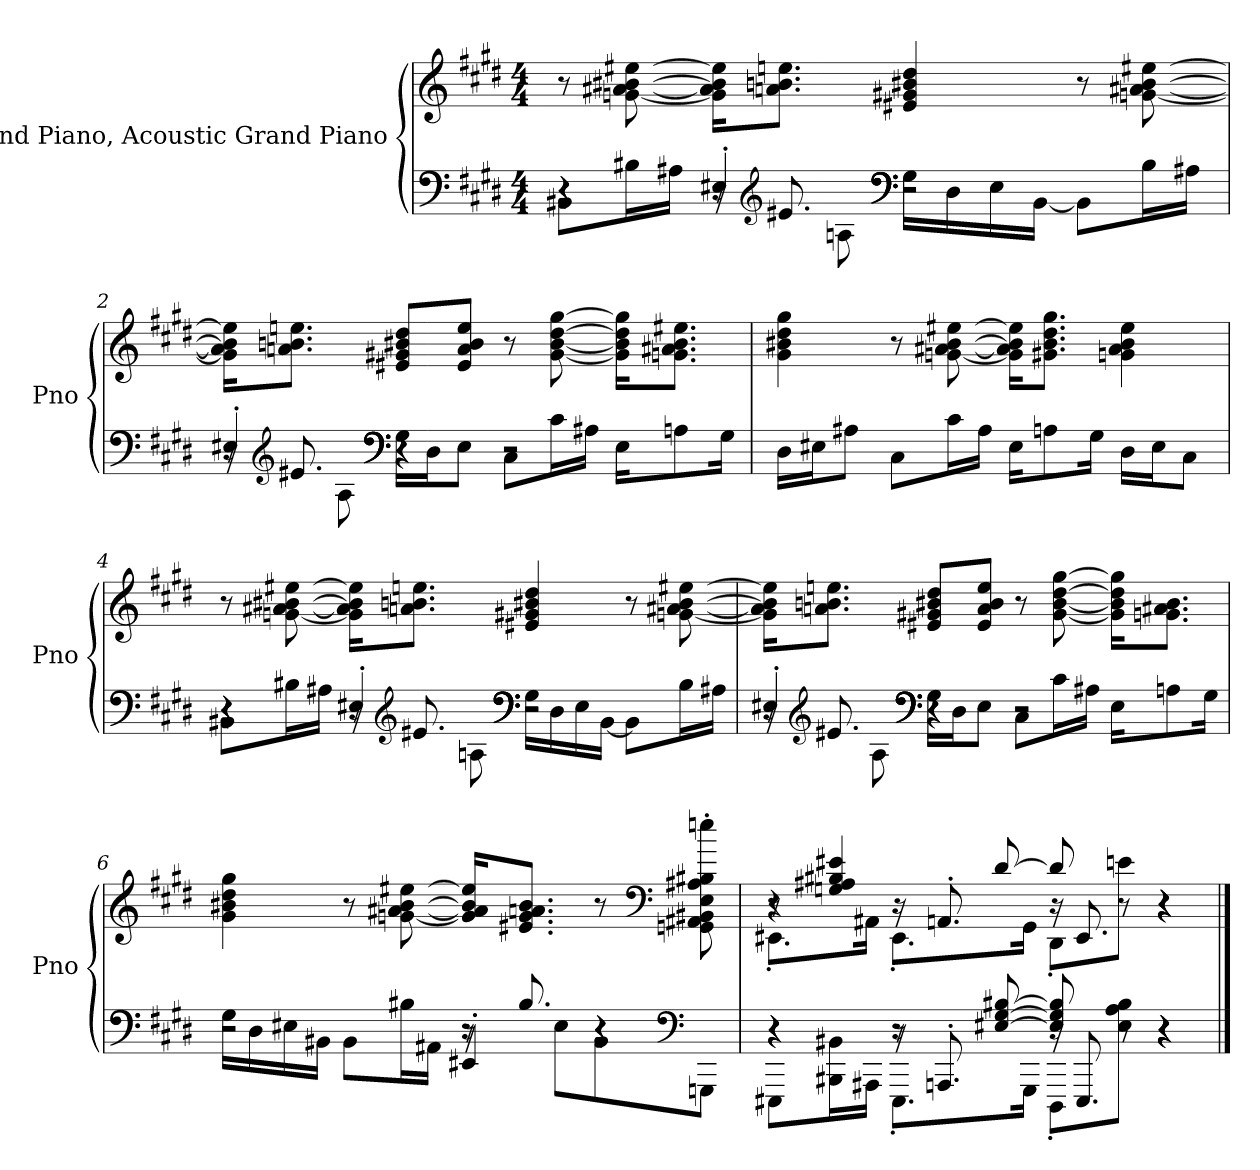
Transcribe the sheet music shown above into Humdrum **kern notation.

**kern	**kern
*part1	*part1
*staff2	*staff1
*I"Grand Piano, Acoustic Grand Piano	*
*I'Pno	*
*clefF4	*clefG2
*k[f#c#g#d#]	*k[f#c#g#d#]
*M4/4	*M4/4
*MM120	*MM120
=1	=1
*^	*
*	*^	*
4r	8BB#Xi\L	4r	8r
.	16B#Xi\L	.	[8gni\ [8a#Xi\ [8b#Xi\ [8ee#Xi\
.	16A#Xi\JJ	.	.
16r	8r	4E#X'i/	16g\] 16a#\] 16b#\] 16ee#\]KL
*clefG2	*	*	*
8.e#Xi/	.	.	8.ani\ 8.bni\ 8.eeni\J
.	8Ani\	.	.
*clefF4	*	*	*
2r	16G#i\LL	2r	4e#Xi/ 4g#Xi/ 4b#Xi/ 4dd#i/
.	16D#i\	.	.
.	16E#i\	.	.
.	[16BB#i\JJ	.	.
.	8BB#\L]	.	8r
.	16B#i\L	.	[8gni\ [8a#Xi\ [8b#i\ [8ee#Xi\
.	16A#Xi\JJ	.	.
!!LO:LB:g=z
=2	=2	=2	=2
16r	8r	4E#X'i/	16g\] 16a#\] 16b#\] 16ee#\]KL
*clefG2	*	*	*
8.e#Xi/	.	.	8.ani\ 8.bni\ 8.eeni\J
.	8Ai\	.	.
*clefF4	*	*	*
4r	16G#i\LL	4r	8e#Xi/ 8g#Xi/ 8b#Xi/ 8dd#i/L
.	16D#i\J	.	.
.	8E#i\J	.	8e#i/ 8ai/ 8b#i/ 8eei/J
2r	8C#i\L	2r	8r
.	16c#i\L	.	[8g#i\ [8b#i\ [8dd#i\ [8gg#i\
.	16A#Xi\JJ	.	.
.	16E#i\KL	.	16g#\] 16b#\] 16dd#\] 16gg#\]KL
.	8Ani\	.	8.gni\ 8.a#Xi\ 8.b#i\ 8.ee#Xi\J
.	16G#i\Jk	.	.
*v	*v	*v	*
=3	=3
16D#i\LL	4g#i\ 4b#Xi\ 4dd#i\ 4gg#i\
16E#Xi\J	.
8A#Xi\J	.
8C#i\L	8r
16c#i\L	[8gni\ [8a#Xi\ [8b#i\ [8ee#Xi\
16A#i\JJ	.
16E#i\KL	16g\] 16a#\] 16b#\] 16ee#\]KL
8Ani\	8.g#Xi\ 8.b#i\ 8.dd#i\ 8.gg#i\J
16G#i\Jk	.
16D#i\LL	4gni\ 4a#i\ 4b#i\ 4ee#i\
16E#i\J	.
8C#i\J	.
!!LO:LB:g=z
=4	=4
*^	*
*	*^	*
4r	8BB#Xi\L	4r	8r
.	16B#Xi\L	.	[8gni\ [8a#Xi\ [8b#Xi\ [8ee#Xi\
.	16A#Xi\JJ	.	.
16r	8r	4E#X'i/	16g\] 16a#\] 16b#\] 16ee#\]KL
*clefG2	*	*	*
8.e#Xi/	.	.	8.ani\ 8.bni\ 8.eeni\J
.	8Ani\	.	.
*clefF4	*	*	*
2r	16G#i\LL	2r	4e#Xi/ 4g#Xi/ 4b#Xi/ 4dd#i/
.	16D#i\	.	.
.	16E#i\	.	.
.	[16BB#i\JJ	.	.
.	8BB#\L]	.	8r
.	16B#i\L	.	[8gni\ [8a#Xi\ [8b#i\ [8ee#Xi\
.	16A#Xi\JJ	.	.
=5	=5	=5	=5
16r	8r	4E#X'i/	16g\] 16a#\] 16b#\] 16ee#\]KL
*clefG2	*	*	*
8.e#Xi/	.	.	8.ani\ 8.bni\ 8.eeni\J
.	8Ai\	.	.
*clefF4	*	*	*
4r	16G#i\LL	4r	8e#Xi/ 8g#Xi/ 8b#Xi/ 8dd#i/L
.	16D#i\J	.	.
.	8E#i\J	.	8e#i/ 8ai/ 8b#i/ 8eei/J
2r	8C#i\L	2r	8r
.	16c#i\L	.	[8g#i\ [8b#i\ [8dd#i\ [8gg#i\
.	16A#Xi\JJ	.	.
.	16E#i\KL	.	16g#\] 16b#\] 16dd#\] 16gg#\]KL
.	8Ani\	.	8.gni\ 8.a#Xi\ 8.b#i\J
.	16G#i\Jk	.	.
!!LO:LB:g=z
=6	=6	=6	=6
2r	16G#i\LL	2r	4g#i\ 4b#Xi\ 4dd#i\ 4gg#i\
.	16D#i\	.	.
.	16E#Xj\	.	.
.	16BB#Xj\JJ	.	.
.	8BB#j\L	.	8r
.	16B#Xj\L	.	[8gnj\ [8a#Xj\ [8b#j\ [8ee#Xj\
.	16AA#Xj\JJ	.	.
16r	8r	4EE#X'j/	16g/] 16a#/] 16b#/] 16ee#/]KL
8.B#j/	.	.	8.e#Xj/ 8.gj/ 8.anj/ 8.b#Z/J
.	8E#Z\L	.	.
4r	8BB#j\	4r	8r
*clefF4	*	*	*clefF4
.	8GGGnZ\J	.	8GGnZ\' 8AA#XZ\' 8BB#XZ\' 8Ej\' 8A#Xj\' 8B#Xj\' 8eeni\'
!!LO:LB:g=z
=7	=7	=7	=7
*	*	*	*^
*	*	*	*	*^
4r	8EEE#Xi\L	4r	8r	8.EE#X'i\L	4r
.	16BBB#Xi\ 16BB#Xi\L	.	4Gni/ 4A#Xi/ 4B#Xi/ 4e#Xi/	.	.
.	16AAA#Xi\JJ	.	.	16AA#Xi\Jk	.
8r	8.EEE#'i\L	16r	.	8.EE#'i\L	16r
.	.	8.AAAn'i/	.	.	8.AAn'i/
[8E#Xi/ [8G#i/ [8B#Xi/	.	.	[8d#i/	.	.
.	16GGG#i\Jk	.	.	16GG#i\Jk	.
8E#/] 8G#/] 8B#/]	8DDD#'i\L	16r	8d#/]	8DD#'i\L	16r
.	.	8.EEE#i/	.	.	8.EE#i/
8r	8E#i\ 8Ai\ 8B#i\J	.	8r	8eni\J	.
4r	4r	4r	4r	4r	4r
*v	*v	*v	*	*	*
*	*v	*v	*v
==	==
*-	*-
